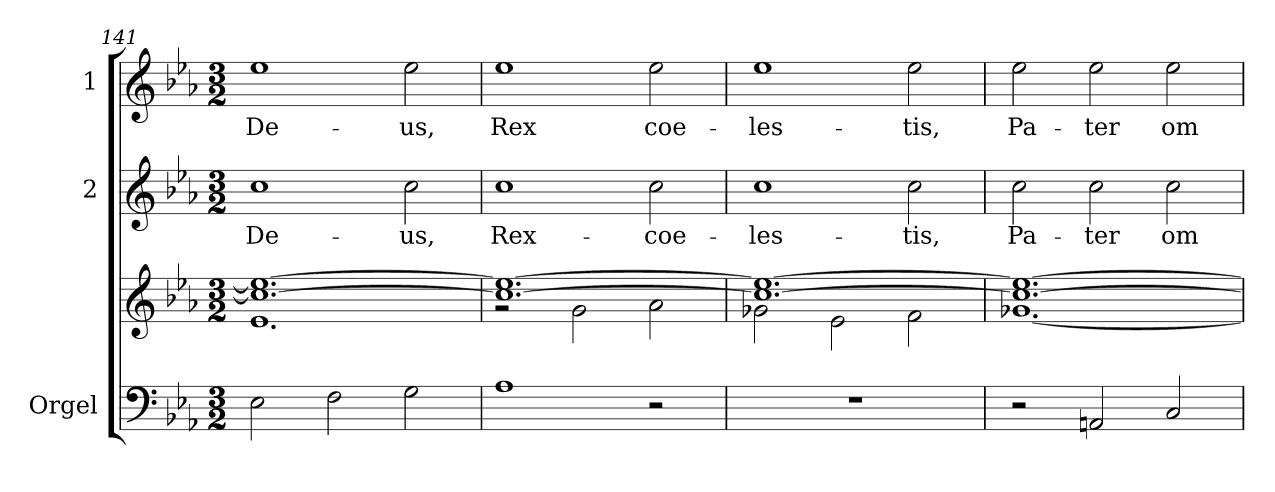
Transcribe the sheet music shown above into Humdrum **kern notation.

**kern	**kern	**kern	**text	**kern	**text
*part3	*part3	*part2	*part2	*part1	*part1
*staff4	*staff3	*staff2	*staff2	*staff1	*staff1
*I"Orgel	*	*I"2	*	*I"1	*
*I'Org.	*	*	*	*	*
*clefF4	*clefG2	*clefG2	*	*clefG2	*
*k[b-e-a-]	*k[b-e-a-]	*k[b-e-a-]	*	*k[b-e-a-]	*
*E-:	*E-:	*E-:	*	*E-:	*
*M3/2	*M3/2	*M3/2	*	*M3/2	*
=141	=141	=141	=141	=141	=141
*	*^	*	*	*	*
!	!	!	!	!LO:LY:b	!	!LO:LY:b
2E-\	1.cc_ 1.ee-_	1.e-	1cc	De-	1ee-	De-
2F\	.	.	.	.	.	.
!	!	!	!	!LO:LY:b	!	!LO:LY:b
2G\	.	.	2cc\	-us,	2ee-\	-us,
=142	=142	=142	=142	=142	=142	=142
!	!	!	!	!LO:LY:b	!	!LO:LY:b
1A-	1.cc_ 1.ee-_	2rg	1cc	Rex-	1ee-	Rex
.	.	2g\	.	.	.	.
!	!	!	!	!LO:LY:b	!	!LO:LY:b
2r	.	2a-\	2cc\	-coe-	2ee-\	coe-
=143	=143	=143	=143	=143	=143	=143
!	!	!	!	!LO:LY:b	!	!LO:LY:b
1.r	1.cc_ 1.ee-_	2g-X\	1cc	-les-	1ee-	-les-
.	.	2e-\	.	.	.	.
!	!	!	!	!LO:LY:b	!	!LO:LY:b
.	.	2f\	2cc\	-tis,	2ee-\	-tis,
=144	=144	=144	=144	=144	=144	=144
!	!	!	!	!LO:LY:b	!	!LO:LY:b
2r	1.cc_ 1.ee-_	[<1.g-X	2cc\	Pa-	2ee-\	Pa-
!	!	!	!	!LO:LY:b	!	!LO:LY:b
2AAn/	.	.	2cc\	-ter	2ee-\	-ter
!	!	!	!	!LO:LY:b	!	!LO:LY:b
2C/	.	.	2cc\	om-	2ee-\	om-
*	*v	*v	*	*	*	*
=	=	=	=	=	=
*-	*-	*-	*-	*-	*-
